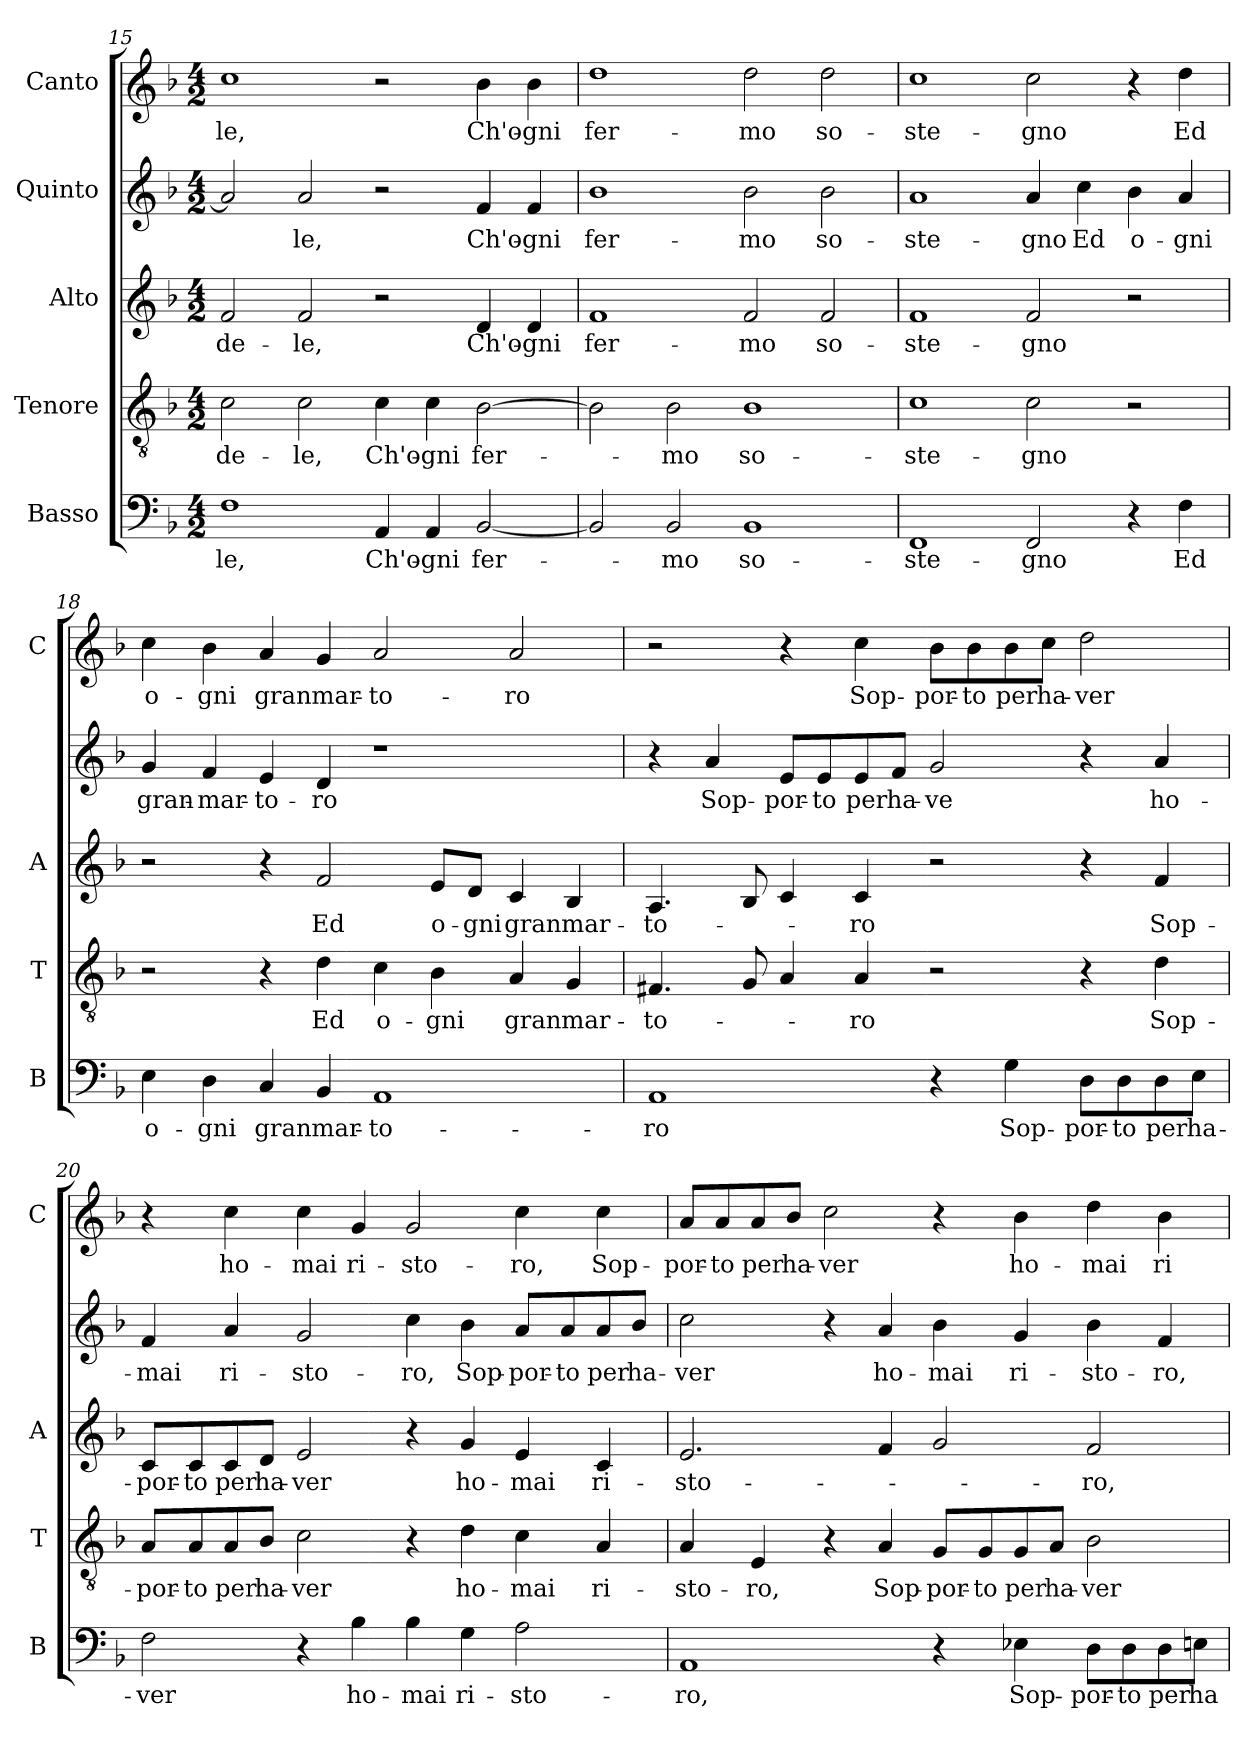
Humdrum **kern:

**kern	**text	**kern	**text	**kern	**text	**kern	**text	**kern	**text
*part5	*part5	*part4	*part4	*part3	*part3	*part2	*part2	*part1	*part1
*staff5	*staff5	*staff4	*staff4	*staff3	*staff3	*staff2	*staff2	*staff1	*staff1
*I"Basso	*	*I"Tenore	*	*I"Alto	*	*I"Quinto	*	*I"Canto	*
*I'B	*	*I'T	*	*I'A	*	*	*	*I'C	*
*clefF4	*	*clefGv2	*	*clefG2	*	*clefG2	*	*clefG2	*
*k[b-]	*	*k[b-]	*	*k[b-]	*	*k[b-]	*	*k[b-]	*
*F:	*	*F:	*	*F:	*	*F:	*	*F:	*
*M4/2	*	*M4/2	*	*M4/2	*	*M4/2	*	*M4/2	*
=15	=15	=15	=15	=15	=15	=15	=15	=15	=15
1F	-le,	2c	-de-	2f	-de-	2a]	.	1cc	-le,
.	.	2c	-le,	2f	-le,	2a	-le,	.	.
4AA	Ch'o-	4c	Ch'o-	2r	.	2r	.	2r	.
4AA	-gni	4c	-gni	.	.	.	.	.	.
[2BB-	fer-	[2B-	fer-	4d	Ch'o-	4f	Ch'o-	4b-	Ch'o-
.	.	.	.	4d	-gni	4f	-gni	4b-	-gni
=16	=16	=16	=16	=16	=16	=16	=16	=16	=16
2BB-]	.	2B-]	.	1f	fer-	1b-	fer-	1dd	fer-
2BB-	-mo	2B-	-mo	.	.	.	.	.	.
1BB-	so-	1B-	so-	2f	-mo	2b-	-mo	2dd	-mo
.	.	.	.	2f	so-	2b-	so-	2dd	so-
=17	=17	=17	=17	=17	=17	=17	=17	=17	=17
1FF	-ste-	1c	-ste-	1f	-ste-	1a	-ste-	1cc	-ste-
2FF	-gno	2c	-gno	2f	-gno	4a	-gno	2cc	-gno
.	.	.	.	.	.	4cc	Ed	.	.
4r	.	2r	.	2r	.	4b-	o-	4r	.
4F	Ed	.	.	.	.	4a	-gni	4dd	Ed
=18	=18	=18	=18	=18	=18	=18	=18	=18	=18
4E	o-	2r	.	2r	.	4g	gran-	4cc	o-
4D	-gni	.	.	.	.	4f	-mar-	4b-	-gni
4C	gran	4r	.	4r	.	4e	-to-	4a	gran
4BB-	mar-	4d	Ed	2f	Ed	4d	-ro	4g	mar-
1AA	-to-	4c	o-	.	.	1r	.	2a	-to-
.	.	4B-	-gni	8eL	o-	.	.	.	.
.	.	.	.	8dJ	-gni	.	.	.	.
.	.	4A	gran	4c	gran	.	.	2a	-ro
.	.	4G	mar-	4B-	mar-	.	.	.	.
=19	=19	=19	=19	=19	=19	=19	=19	=19	=19
1AA	-ro	4.F#X	-to-	4.A	-to-	4r	.	2r	.
.	.	.	.	.	.	4a	Sop-	.	.
.	.	8G	.	8B-	.	.	.	.	.
.	.	4A	.	4c	.	8eL	-por-	4r	.
.	.	.	.	.	.	8e	-to	.	.
.	.	4A	-ro	4c	-ro	8e	per	4cc	Sop-
.	.	.	.	.	.	8fJ	ha-	.	.
4r	.	2r	.	2r	.	2g	-ve	8b-L	-por-
.	.	.	.	.	.	.	.	8b-	-to
4G	Sop-	.	.	.	.	.	.	8b-	per
.	.	.	.	.	.	.	.	8ccJ	ha-
8DL	-por-	4r	.	4r	.	4r	.	2dd	-ver
8D	-to	.	.	.	.	.	.	.	.
8D	per	4d	Sop-	4f	Sop-	4a	ho-	.	.
8EJ	ha-	.	.	.	.	.	.	.	.
=20	=20	=20	=20	=20	=20	=20	=20	=20	=20
2F	-ver	8AL	-por-	8cL	-por-	4f	-mai	4r	.
.	.	8A	-to	8c	-to	.	.	.	.
.	.	8A	per	8c	per	4a	ri-	4cc	ho-
.	.	8B-J	ha-	8dJ	ha-	.	.	.	.
4r	.	2c	-ver	2e	-ver	2g	-sto-	4cc	-mai
4B-	ho-	.	.	.	.	.	.	4g	ri-
4B-	-mai	4r	.	4r	.	4cc	-ro,	2g	-sto-
4G	ri-	4d	ho-	4g	ho-	4b-	Sop-	.	.
2A	-sto-	4c	-mai	4e	-mai	8aL	-por-	4cc	-ro,
.	.	.	.	.	.	8a	-to	.	.
.	.	4A	ri-	4c	ri-	8a	per	4cc	Sop-
.	.	.	.	.	.	8b-J	ha-	.	.
=21	=21	=21	=21	=21	=21	=21	=21	=21	=21
1AA	-ro,	4A	-sto-	2.e	-sto-	2cc	-ver	8aL	-por-
.	.	.	.	.	.	.	.	8a	-to
.	.	4E	-ro,	.	.	.	.	8a	per
.	.	.	.	.	.	.	.	8b-J	ha-
.	.	4r	.	.	.	4r	.	2cc	-ver
.	.	4A	Sop-	4f	.	4a	ho-	.	.
4r	.	8GL	-por-	2g	.	4b-	-mai	4r	.
.	.	8G	-to	.	.	.	.	.	.
4E-X	Sop-	8G	per	.	.	4g	ri-	4b-	ho-
.	.	8AJ	ha-	.	.	.	.	.	.
8DL	-por-	2B-	-ver	2f	-ro,	4b-	-sto-	4dd	-mai
8D	-to	.	.	.	.	.	.	.	.
8D	per	.	.	.	.	4f	-ro,	4b-	ri-
8EnJ	ha-	.	.	.	.	.	.	.	.
=	=	=	=	=	=	=	=	=	=
*-	*-	*-	*-	*-	*-	*-	*-	*-	*-
